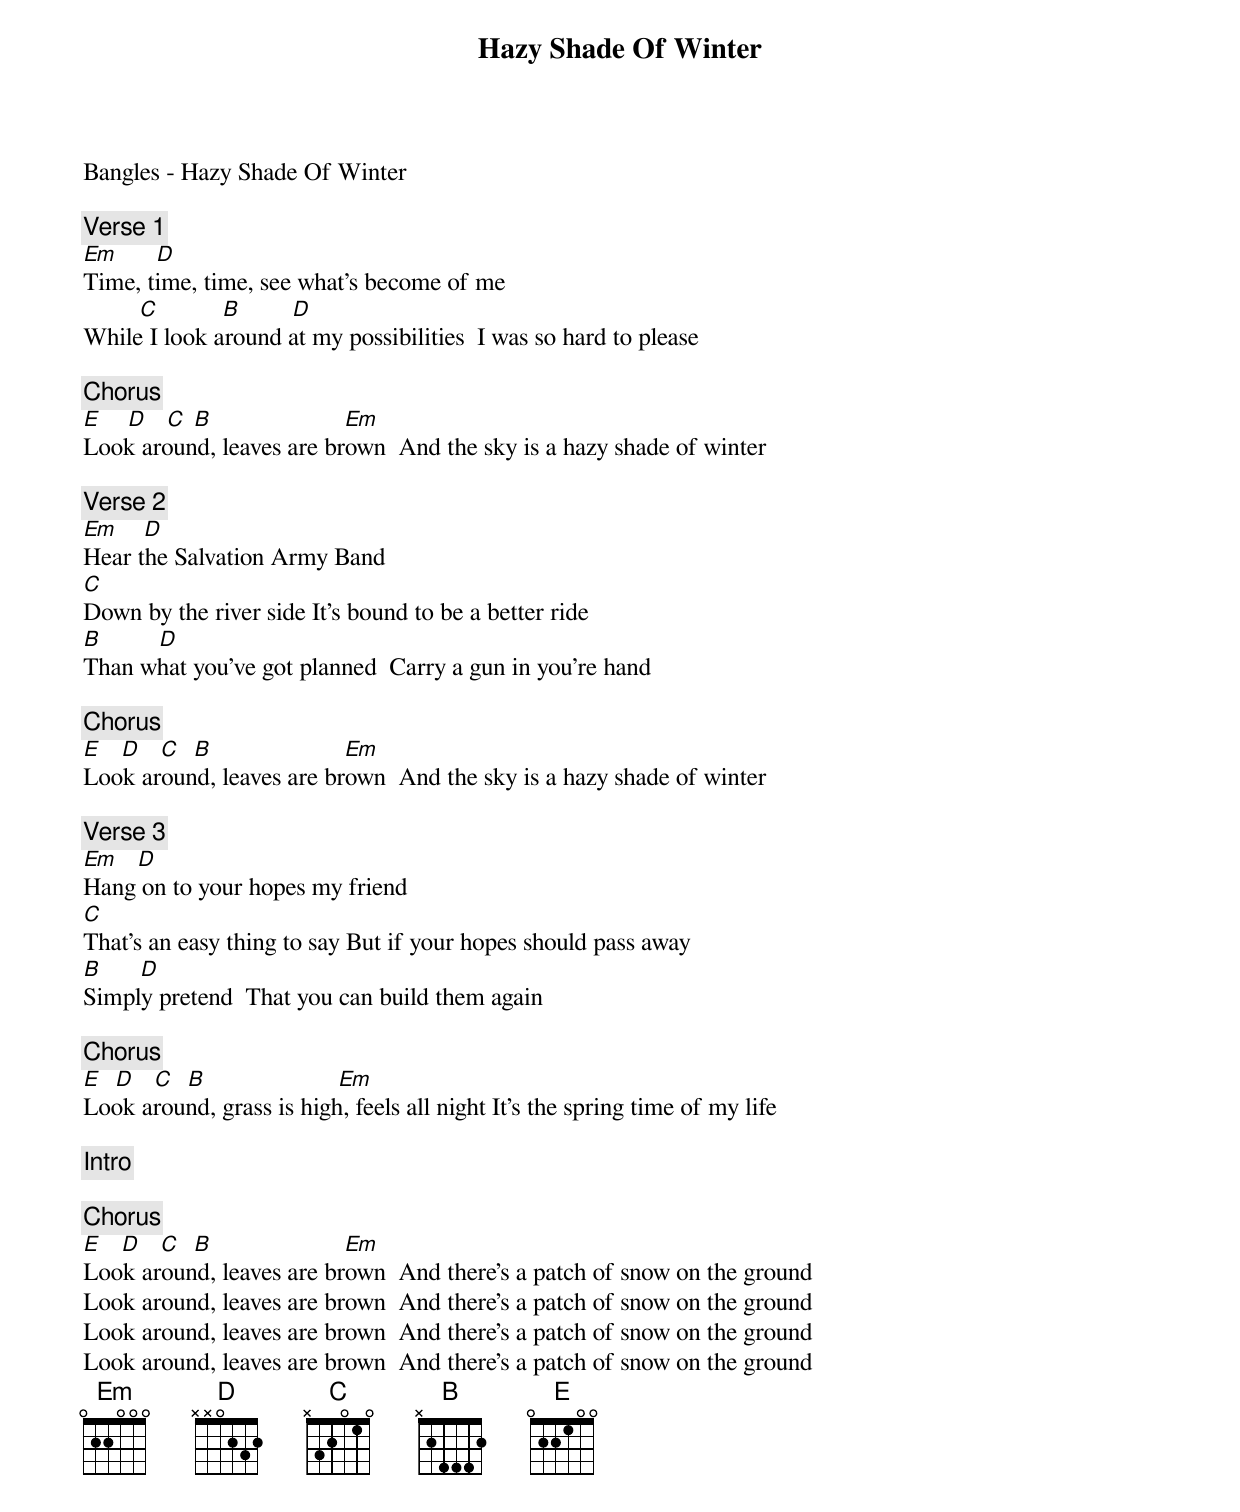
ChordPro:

{title: Hazy Shade Of Winter}
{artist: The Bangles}
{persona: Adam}
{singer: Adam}
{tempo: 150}
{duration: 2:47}
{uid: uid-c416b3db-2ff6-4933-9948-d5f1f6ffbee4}
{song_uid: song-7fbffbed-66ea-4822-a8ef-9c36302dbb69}



Bangles - Hazy Shade Of Winter

{comment: Verse 1}
[Em]						[D]
Time, time, time, see what's become of me
         [C]			       [B]  			 		[D]
While I look around at my possibilities		I was so hard to please

{comment: Chorus}
[E]				[D]			[C]	[B]                     [Em]
Look around, leaves are brown 	And the sky is a hazy shade of winter

{comment: Verse 2}
[Em]				[D]
Hear the Salvation Army Band
[C]
Down by the river side It's bound to be a better ride
[B] 								[D]
Than what you've got planned 	Carry a gun in you're hand

{comment: Chorus}
[E]			[D]			[C]		[B]                     [Em]
Look around, leaves are brown 	And the sky is a hazy shade of winter

{comment: Verse 3}
[Em]			[D]
Hang on to your hopes my friend
[C]
That's an easy thing to say But if your hopes should pass away
[B] 					[D]
Simply pretend 	That you can build them again

{comment: Chorus}
[E]		[D]			[C]		[B]                     [Em]
Look around, grass is high, feels all night It's the spring time of my life

{comment: Intro}

{comment: Chorus}
[E]			[D]			[C]		[B]                     [Em]
Look around, leaves are brown  And there's a patch of snow on the ground
Look around, leaves are brown  And there's a patch of snow on the ground
Look around, leaves are brown  And there's a patch of snow on the ground
Look around, leaves are brown  And there's a patch of snow on the ground
